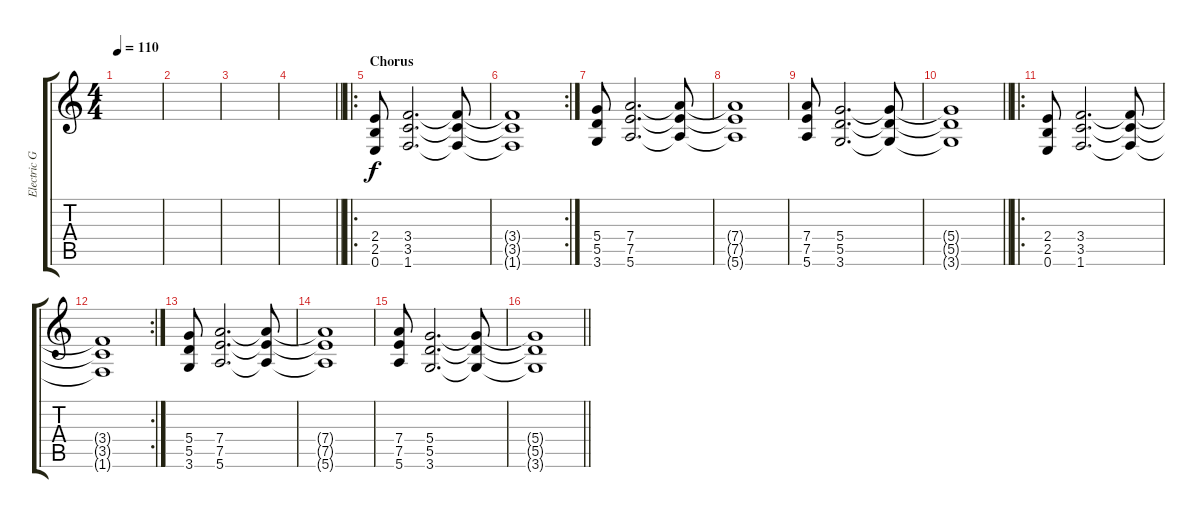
\track ("Electric Guitar " "Electric G") {instrument overdrivenguitar}
\staff {score tabs}
\tuning (E4 B3 G3 D3 A2 E2) {hide}
\ts (4 4)
\section ("" "")
\tempo 110
\clef g2
\ks c
|
|
|
\barLineRight lightlight
|
\ro
\section ("" "Chorus")
(2.4 2.5 0.6).8 (3.4 3.5 1.6).2{d} (3.4{t} 3.5{t} 1.6{t}).8 |
\rc 2
(3.4{t} 3.5{t} 1.6{t}).1 |
(5.4 5.5 3.6).8 (7.4 7.5 5.6).2{d} (7.4{t} 7.5{t} 5.6{t}).8 |
(7.4{t} 7.5{t} 5.6{t}).1 |
(7.4 7.5 5.6).8 (5.4 5.5 3.6).2{d} (5.4{t} 5.5{t} 3.6{t}).8 |
\barLineRight lightlight
(5.4{t} 5.5{t} 3.6{t}).1 |
\ro
\section ("" "")
(2.4 2.5 0.6).8 (3.4 3.5 1.6).2{d} (3.4{t} 3.5{t} 1.6{t}).8 |
\rc 2
(3.4{t} 3.5{t} 1.6{t}).1 |
(5.4 5.5 3.6).8 (7.4 7.5 5.6).2{d} (7.4{t} 7.5{t} 5.6{t}).8 |
(7.4{t} 7.5{t} 5.6{t}).1 |
(7.4 7.5 5.6).8 (5.4 5.5 3.6).2{d} (5.4{t} 5.5{t} 3.6{t}).8 |
\barLineRight lightlight
(5.4{t} 5.5{t} 3.6{t}).1
